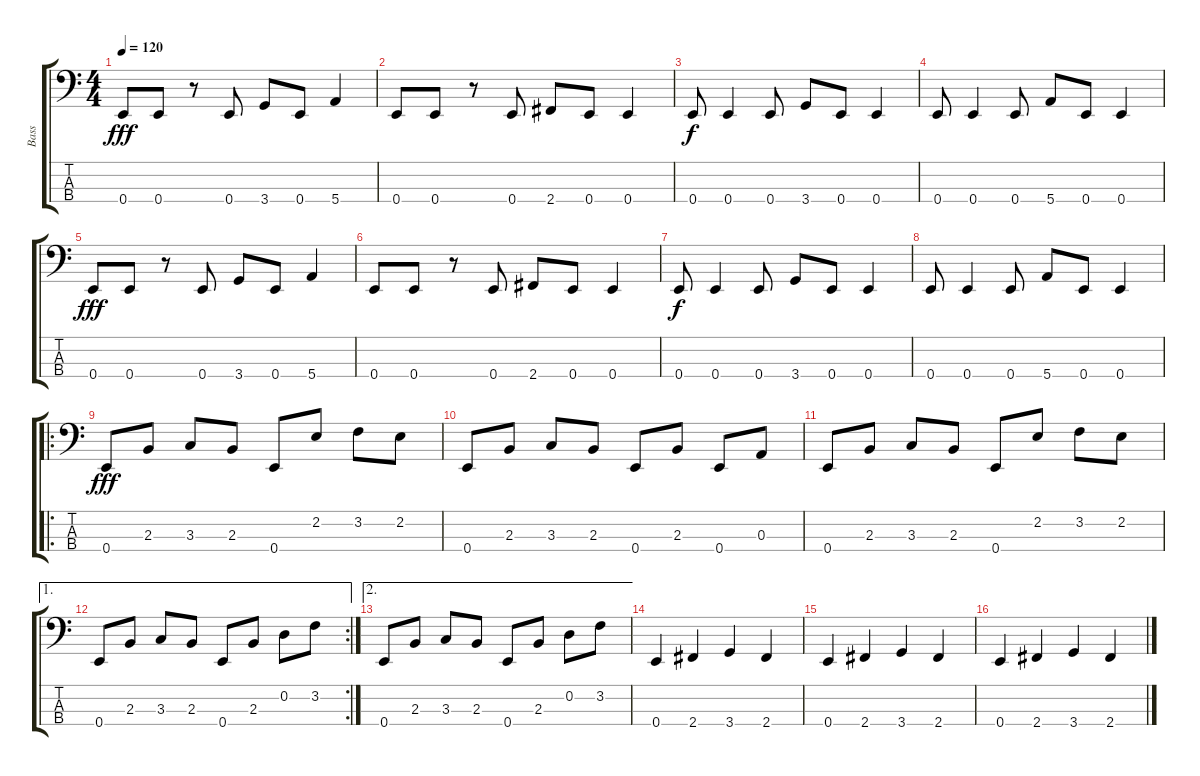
\track ("Bass" "Bass") {instrument electricbasspick}
\staff {score tabs}
\tuning (G2 D2 A1 E1) {hide}
\ts (4 4)
\tempo 120
\clef f4
\ks c
0.4.8{dy fff} 0.4.8 r.8 0.4.8 3.4.8 0.4.8 5.4.4 |
0.4.8 0.4.8 r.8 0.4.8 2.4.8 0.4.8 0.4.4 |
0.4.8{dy f} 0.4.4 0.4.8 3.4.8 0.4.8 0.4.4 |
0.4.8 0.4.4 0.4.8 5.4.8 0.4.8 0.4.4 |
0.4.8{dy fff} 0.4.8 r.8 0.4.8 3.4.8 0.4.8 5.4.4 |
0.4.8 0.4.8 r.8 0.4.8 2.4.8 0.4.8 0.4.4 |
0.4.8{dy f} 0.4.4 0.4.8 3.4.8 0.4.8 0.4.4 |
0.4.8 0.4.4 0.4.8 5.4.8 0.4.8 0.4.4 |
\ro
0.4.8{dy fff} 2.3.8 3.3.8 2.3.8 0.4.8 2.2.8 3.2.8 2.2.8 |
0.4.8 2.3.8 3.3.8 2.3.8 0.4.8 2.3.8 0.4.8 0.3.8 |
0.4.8 2.3.8 3.3.8 2.3.8 0.4.8 2.2.8 3.2.8 2.2.8 |
\ae 1
\rc 2
0.4.8 2.3.8 3.3.8 2.3.8 0.4.8 2.3.8 0.2.8 3.2.8 |
\ae 2
0.4.8 2.3.8 3.3.8 2.3.8 0.4.8 2.3.8 0.2.8 3.2.8 |
0.4.4 2.4.4 3.4.4 2.4.4 |
0.4.4 2.4.4 3.4.4 2.4.4 |
0.4.4 2.4.4 3.4.4 2.4.4
